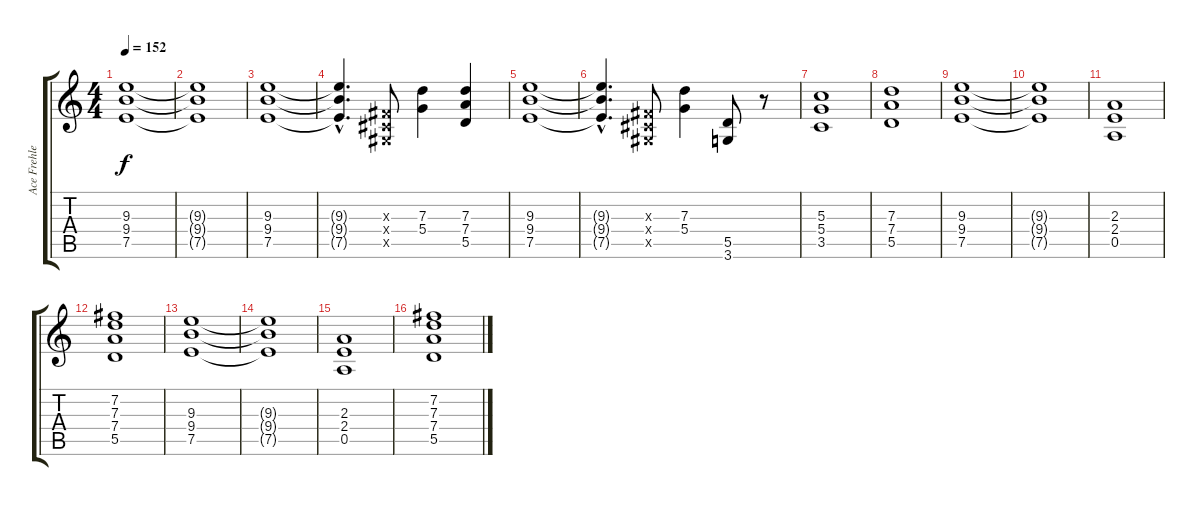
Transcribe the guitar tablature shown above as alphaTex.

\track ("Ace Frehley" "Ace Frehle") {instrument overdrivenguitar}
\staff {score tabs}
\tuning (E4 B3 G3 D3 A2 E2) {hide}
\ts (4 4)
\tempo 152
\clef g2
\ks c
(9.3 9.4 7.5).1{dy f} |
(9.3{t} 9.4{t} 7.5{t}).1 |
(9.3 9.4 7.5).1 |
(9.3{hac t} 9.4{hac t} 7.5{hac t}).4{d} (-1.3{x} -1.4{x} -1.5{x}).8 (7.3 5.4).4 (7.3 7.4 5.5).4 |
(9.3 9.4 7.5).1 |
(9.3{hac t} 9.4{hac t} 7.5{hac t}).4{d} (-1.3{x} -1.4{x} -1.5{x}).8 (7.3 5.4).4 (5.5 3.6).8 r.8 |
(5.3 5.4 3.5).1 |
(7.3 7.4 5.5).1 |
(9.3 9.4 7.5).1 |
(9.3{t} 9.4{t} 7.5{t}).1 |
(2.3 2.4 0.5).1 |
(7.2 7.3 7.4 5.5).1 |
(9.3 9.4 7.5).1 |
(9.3{t} 9.4{t} 7.5{t}).1 |
(2.3 2.4 0.5).1 |
(7.2 7.3 7.4 5.5).1
